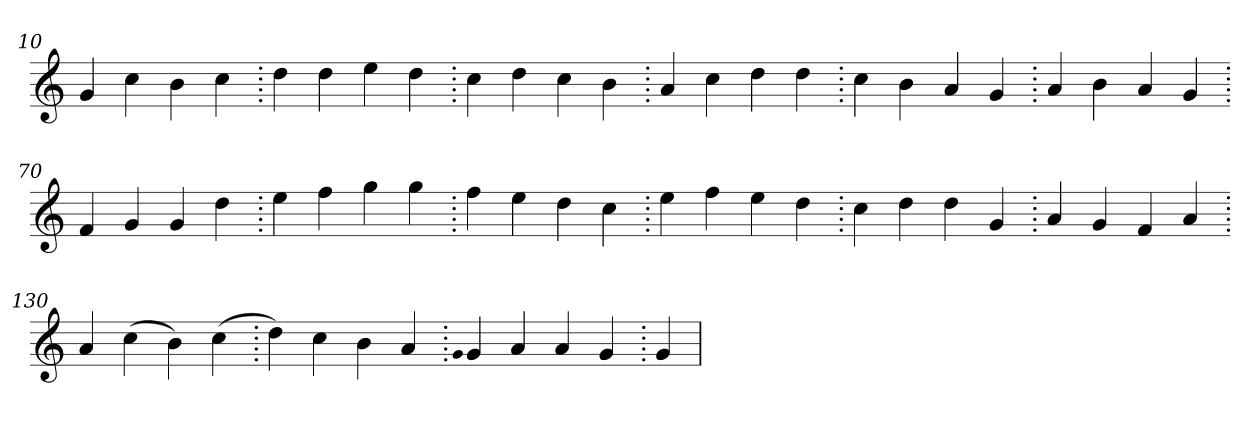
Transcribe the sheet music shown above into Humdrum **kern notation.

**kern
*part1
*staff1
*clefG2
=10.
4g
4cc
4b
4cc
=20.
4dd
4dd
4ee
4dd
=30.
4cc
4dd
4cc
4b
=40.
4a
4cc
4dd
4dd
=50.
4cc
4b
4a
4g
=60.
4a
4b
4a
4g
=70.
4f
4g
4g
4dd
=80.
4ee
4ff
4gg
4gg
=90.
4ff
4ee
4dd
4cc
=100.
4ee
4ff
4ee
4dd
=110.
4cc
4dd
4dd
4g
=120.
4a
4g
4f
4a
=130.
4a
(>4cc
4b)
(>4cc
=140.
4dd)
4cc
4b
4a
=150.
qqg
4g
4a
4a
4g
=160.
4g
=
*-
